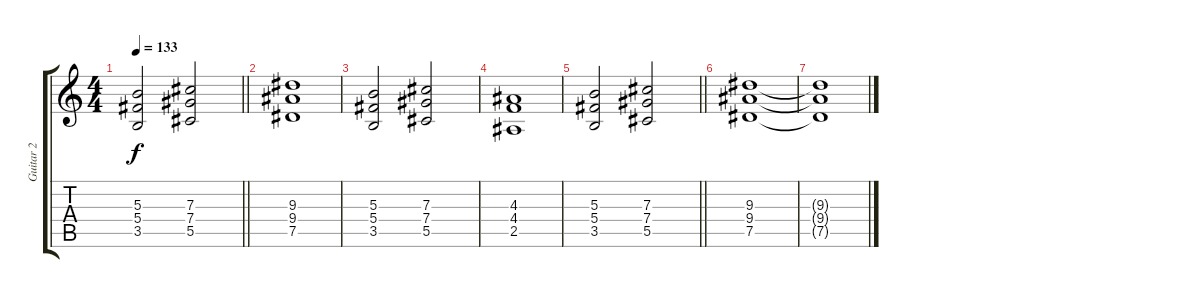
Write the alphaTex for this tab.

\track ("Guitar 2" "Guitar 2") {instrument overdrivenguitar}
\staff {score tabs}
\tuning (Eb4 Bb3 Gb3 Db3 Ab2 Eb2) {hide}
\ts (4 4)
\tempo 133
\clef g2
\barLineRight lightlight
\ks c
(5.3 5.4 3.5).2{dy f} (7.3 7.4 5.5).2 |
(9.3 9.4 7.5).1 |
(5.3 5.4 3.5).2 (7.3 7.4 5.5).2 |
(4.3 4.4 2.5).1 |
\barLineRight lightlight
(5.3 5.4 3.5).2 (7.3 7.4 5.5).2 |
(9.3 9.4 7.5).1{volume 0} |
(9.3{t} 9.4{t} 7.5{t}).1
